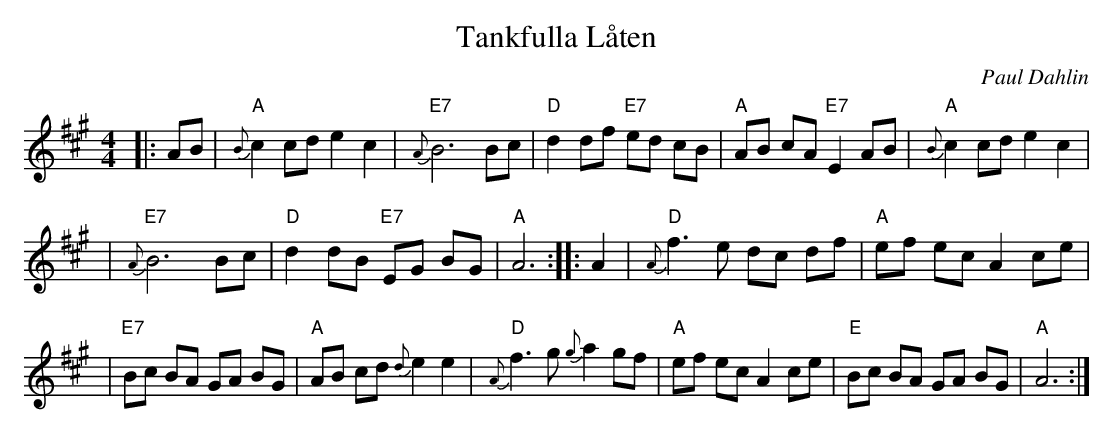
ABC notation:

X:1
T: Tankfulla L\aaten
C: Paul Dahlin
M: 4/4
L: 1/8
K: A
|: AB \
| "A"{B}c2 cd e2 c2 \
| "E7"{A}B6 Bc \
| "D"d2 df "E7"ed cB \
| "A"AB cA "E7"E2 AB \
| "A"{B}c2 cd e2 c2 |
| "E7"{A}B6 Bc \
| "D"d2 dB "E7"EG BG \
| "A"A6 :: A2 \
| "D"{A}f3 e dc df \
| "A"ef ec A2 ce |
| "E7"Bc BA GA BG \
| "A"AB cd {d}e2 e2 \
| "D"{A}f3 g {g}a2 gf \
| "A"ef ec A2 ce \
| "E"Bc BA GA BG \
| "A"A6 :|
